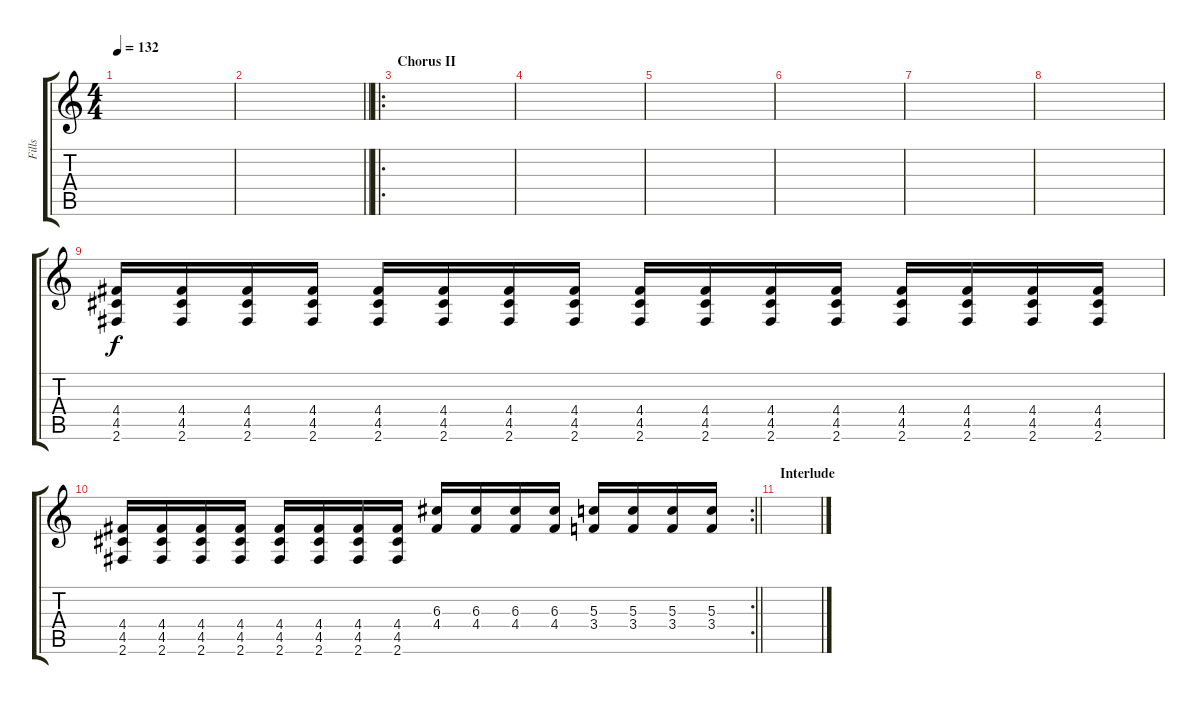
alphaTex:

\track ("Fills" "Fills") {instrument distortionguitar}
\staff {score tabs}
\tuning (E4 B3 G3 D3 A2 E2) {hide}
\ts (4 4)
\tempo 132
\clef g2
\ks c
|
\barLineRight lightlight
|
\ro
\section ("" "Chorus II")
|
|
|
|
|
|
(4.4 4.5 2.6).16 (4.4 4.5 2.6).16 (4.4 4.5 2.6).16 (4.4 4.5 2.6).16 (4.4 4.5 2.6).16 (4.4 4.5 2.6).16 (4.4 4.5 2.6).16 (4.4 4.5 2.6).16 (4.4 4.5 2.6).16 (4.4 4.5 2.6).16 (4.4 4.5 2.6).16 (4.4 4.5 2.6).16 (4.4 4.5 2.6).16 (4.4 4.5 2.6).16 (4.4 4.5 2.6).16 (4.4 4.5 2.6).16 |
\rc 2
\barLineRight lightlight
(4.4 4.5 2.6).16 (4.4 4.5 2.6).16 (4.4 4.5 2.6).16 (4.4 4.5 2.6).16 (4.4 4.5 2.6).16 (4.4 4.5 2.6).16 (4.4 4.5 2.6).16 (4.4 4.5 2.6).16 (6.3 4.4).16 (6.3 4.4).16 (6.3 4.4).16 (6.3 4.4).16 (5.3 3.4).16 (5.3 3.4).16 (5.3 3.4).16 (5.3 3.4).16 |
\section ("" "Interlude")
